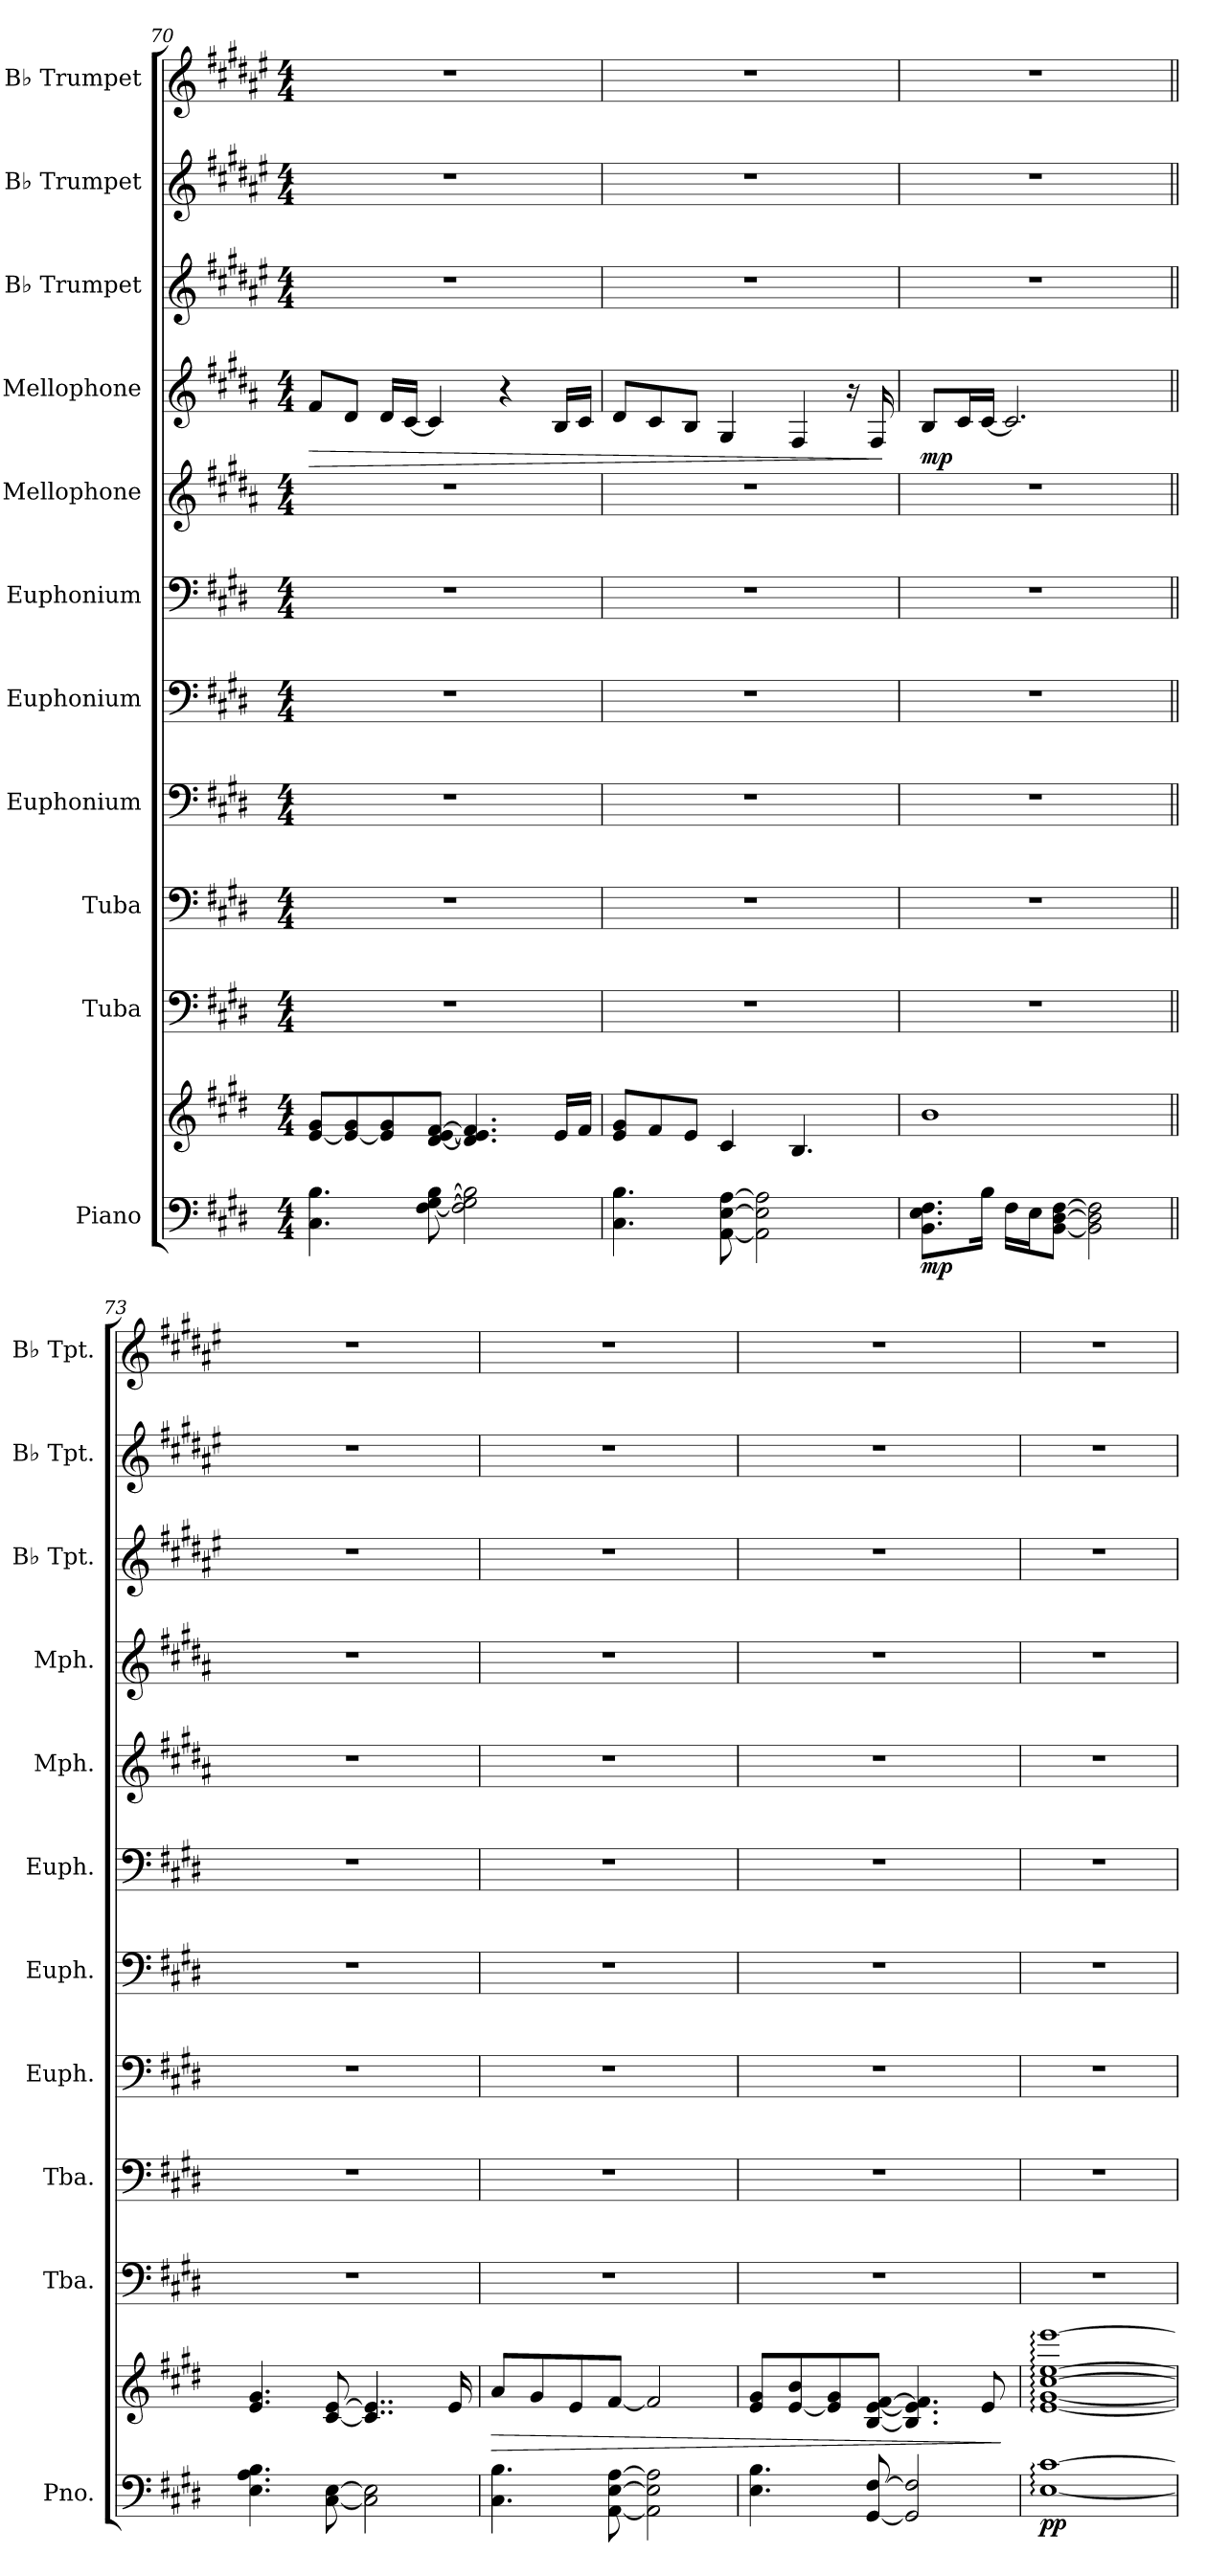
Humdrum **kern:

**kern	**kern	**dynam	**kern	**kern	**kern	**kern	**kern	**kern	**kern	**dynam	**kern	**kern	**kern
*part11	*part11	*part11	*part10	*part9	*part8	*part7	*part6	*part5	*part4	*part4	*part3	*part2	*part1
*staff12	*staff11	*staff11/12	*staff10	*staff9	*staff8	*staff7	*staff6	*staff5	*staff4	*staff4	*staff3	*staff2	*staff1
*I"Piano	*	*	*I"Tuba	*I"Tuba	*I"Euphonium	*I"Euphonium	*I"Euphonium	*I"Mellophone	*I"Mellophone	*	*I"B♭ Trumpet	*I"B♭ Trumpet	*I"B♭ Trumpet
*I'Pno.	*	*	*I'Tba.	*I'Tba.	*I'Euph.	*I'Euph.	*I'Euph.	*I'Mph.	*I'Mph.	*	*I'B♭ Tpt.	*I'B♭ Tpt.	*I'B♭ Tpt.
*clefF4	*clefG2	*	*clefF4	*clefF4	*clefF4	*clefF4	*clefF4	*clefG2	*clefG2	*	*clefG2	*clefG2	*clefG2
*	*	*	*	*	*	*	*	*ITrd4c7	*ITrd4c7	*	*ITrd1c2	*ITrd1c2	*ITrd1c2
*k[f#c#g#d#]	*k[f#c#g#d#]	*	*k[f#c#g#d#]	*k[f#c#g#d#]	*k[f#c#g#d#]	*k[f#c#g#d#]	*k[f#c#g#d#]	*k[f#c#g#d#]	*k[f#c#g#d#]	*	*k[f#c#g#d#]	*k[f#c#g#d#]	*k[f#c#g#d#]
*M4/4	*M4/4	*	*M4/4	*M4/4	*M4/4	*M4/4	*M4/4	*M4/4	*M4/4	*	*M4/4	*M4/4	*M4/4
=70	=70	=70	=70	=70	=70	=70	=70	=70	=70	=70	=70	=70	=70
!	!	!	!	!	!	!	!	!	!	!LO:HP:b	!	!	!
4.C#\ 4.B\	[8e/ 8g#/L	.	1r	1r	1r	1r	1r	1r	8B/L	>	1r	1r	1r
.	8e/_ 8g#/	.	.	.	.	.	.	.	8G#/J	.	.	.	.
.	8e/] 8g#/	.	.	.	.	.	.	.	16G#/LL	.	.	.	.
.	.	.	.	.	.	.	.	.	[16F#/JJ	.	.	.	.
[8F#\ [8G#\ [8B\	[8d#/ [8e/ [8f#/J	.	.	.	.	.	.	.	4F#/]	.	.	.	.
2F#\] 2G#\] 2B\]	4.d#/] 4.e/] 4.f#/]	.	.	.	.	.	.	.	.	.	.	.	.
.	.	.	.	.	.	.	.	.	4r	.	.	.	.
.	16e/LL	.	.	.	.	.	.	.	16E/LL	.	.	.	.
.	16f#/JJ	.	.	.	.	.	.	.	16F#/JJ	.	.	.	.
=71	=71	=71	=71	=71	=71	=71	=71	=71	=71	=71	=71	=71	=71
4.C#\ 4.B\	8e/ 8g#/L	.	1r	1r	1r	1r	1r	1r	8G#/L	.	1r	1r	1r
.	8f#/	.	.	.	.	.	.	.	8F#/	.	.	.	.
.	8e/J	.	.	.	.	.	.	.	8E/J	.	.	.	.
[8AA\ [8E\ [8A\	4c#/	.	.	.	.	.	.	.	4C#/	.	.	.	.
2AA\] 2E\] 2A\]	.	.	.	.	.	.	.	.	.	.	.	.	.
.	4.B/	.	.	.	.	.	.	.	4BB/	.	.	.	.
.	.	.	.	.	.	.	.	.	16r	.	.	.	.
.	.	.	.	.	.	.	.	.	16BB/	.	.	.	.
.	.	.	.	.	.	.	.	.	.	]	.	.	.
=72	=72	=72	=72	=72	=72	=72	=72	=72	=72	=72	=72	=72	=72
!	!	!LO:DY:b=2	!	!	!	!	!	!	!	!LO:DY:b	!	!	!
8.BB\ 8.E\ 8.F#\L	1b	mp	1r	1r	1r	1r	1r	1r	8E/L	mp	1r	1r	1r
.	.	.	.	.	.	.	.	.	16F#/L	.	.	.	.
16B\Jk	.	.	.	.	.	.	.	.	[16F#/JJ	.	.	.	.
16F#\LL	.	.	.	.	.	.	.	.	2.F#/]	.	.	.	.
16E\J	.	.	.	.	.	.	.	.	.	.	.	.	.
[8BB\ [8D#\ [8F#\J	.	.	.	.	.	.	.	.	.	.	.	.	.
2BB\] 2D#\] 2F#\]	.	.	.	.	.	.	.	.	.	.	.	.	.
!!LO:PB:g=z
=73||	=73||	=73||	=73||	=73||	=73||	=73||	=73||	=73||	=73||	=73||	=73||	=73||	=73||
4.E\ 4.A\ 4.B\	4.e/ 4.g#/	.	1r	1r	1r	1r	1r	1r	1r	.	1r	1r	1r
[8C#\ [8E\	[8c#/ [8e/	.	.	.	.	.	.	.	.	.	.	.	.
2C#\] 2E\]	4..c#/] 4..e/]	.	.	.	.	.	.	.	.	.	.	.	.
.	16e/	.	.	.	.	.	.	.	.	.	.	.	.
=74	=74	=74	=74	=74	=74	=74	=74	=74	=74	=74	=74	=74	=74
!	!	!LO:HP:b	!	!	!	!	!	!	!	!	!	!	!
4.C#\ 4.B\	8a/L	>	1r	1r	1r	1r	1r	1r	1r	.	1r	1r	1r
.	8g#/	.	.	.	.	.	.	.	.	.	.	.	.
.	8e/	.	.	.	.	.	.	.	.	.	.	.	.
[8AA\ [8E\ [8A\	[8f#/J	.	.	.	.	.	.	.	.	.	.	.	.
2AA\] 2E\] 2A\]	2f#/]	.	.	.	.	.	.	.	.	.	.	.	.
=75	=75	=75	=75	=75	=75	=75	=75	=75	=75	=75	=75	=75	=75
4.E\ 4.B\	8e/ 8g#/L	.	1r	1r	1r	1r	1r	1r	1r	.	1r	1r	1r
.	[8e/ 8b/	.	.	.	.	.	.	.	.	.	.	.	.
.	8e/] 8g#/	.	.	.	.	.	.	.	.	.	.	.	.
[8GG#/ [8F#/	[8B/ [8e/ [8f#/J	.	.	.	.	.	.	.	.	.	.	.	.
2GG#/] 2F#/]	4.B/] 4.e/] 4.f#/]	.	.	.	.	.	.	.	.	.	.	.	.
.	8e/	.	.	.	.	.	.	.	.	.	.	.	.
.	.	]	.	.	.	.	.	.	.	.	.	.	.
=76	=76	=76	=76	=76	=76	=76	=76	=76	=76	=76	=76	=76	=76
!	!	!LO:DY:b=2	!	!	!	!	!	!	!	!	!	!	!
!	!	!LO:DY:n=1:b	!	!	!	!	!	!	!	!	!	!	!
[1E: [1c#:	[1e: [1g#: [1cc#: [1ee: [1eee:	p p	1r	1r	1r	1r	1r	1r	1r	.	1r	1r	1r
=	=	=	=	=	=	=	=	=	=	=	=	=	=
*-	*-	*-	*-	*-	*-	*-	*-	*-	*-	*-	*-	*-	*-
